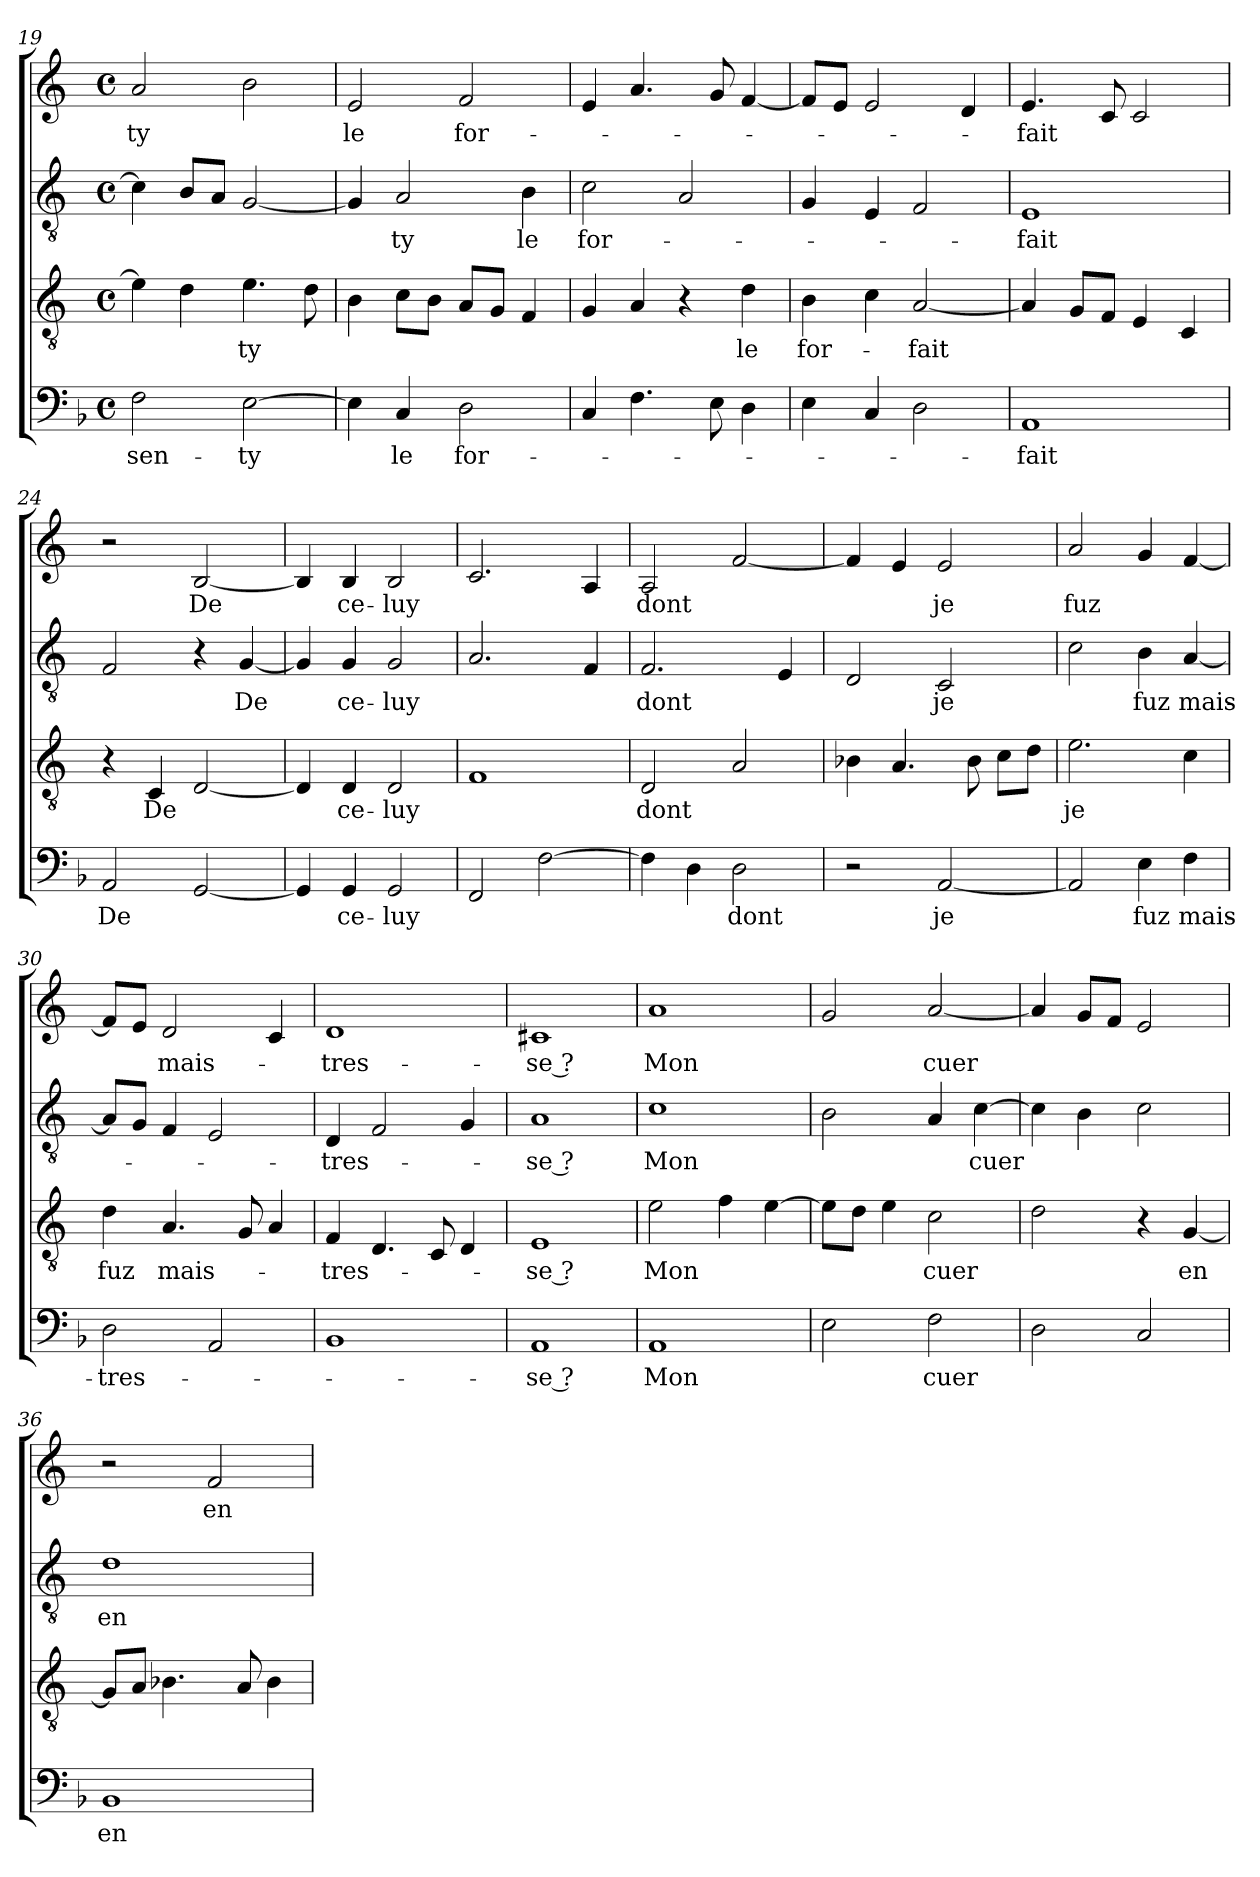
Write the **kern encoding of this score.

**kern	**text	**kern	**text	**kern	**text	**kern	**text
*part4	*part4	*part3	*part3	*part2	*part2	*part1	*part1
*staff4	*staff4	*staff3	*staff3	*staff2	*staff2	*staff1	*staff1
*clefF4	*	*clefGv2	*	*clefGv2	*	*clefG2	*
*	*	*ITrd7c12	*	*ITrd7c12	*	*	*
*k[b-]	*	*k[]	*	*k[]	*	*k[]	*
*M4/4	*	*M4/4	*	*M4/4	*	*M4/4	*
*met(c)	*	*met(c)	*	*met(c)	*	*met(c)	*
=19	=19	=19	=19	=19	=19	=19	=19
2F	-sen-	4E]	.	4C]	.	2a	-ty
.	.	4D	.	8BBL	.	.	.
.	.	.	.	8AAJ	.	.	.
[2E	-ty	4.E	-ty	[2GG	.	2b	.
.	.	8D	.	.	.	.	.
=20	=20	=20	=20	=20	=20	=20	=20
4E]	.	4BB	.	4GG]	.	2e	le
4C	le	8CL	.	2AA	-ty	.	.
.	.	8BBJ	.	.	.	.	.
2D	for-	8AAL	.	.	.	2f	for-
.	.	8GGJ	.	.	.	.	.
.	.	4FF	.	4BB	le	.	.
=21	=21	=21	=21	=21	=21	=21	=21
4C	.	4GG	.	2C	for-	4e	.
4.F	.	4AA	.	.	.	4.a	.
.	.	4r	.	2AA	.	.	.
8E	.	.	.	.	.	8g	.
4D	.	4D	le	.	.	[4f	.
=22	=22	=22	=22	=22	=22	=22	=22
4E	.	4BB	for-	4GG	.	8fL]	.
.	.	.	.	.	.	8eJ	.
4C	.	4C	.	4EE	.	2e	.
2D	.	[2AA	-fait	2FF	.	.	.
.	.	.	.	.	.	4d	.
!!LO:LB:g=z
=23	=23	=23	=23	=23	=23	=23	=23
1AA	-fait	4AA]	.	1EE	-fait	4.e	-fait
.	.	8GGL	.	.	.	.	.
.	.	8FFJ	.	.	.	8c	.
.	.	4EE	.	.	.	2c	.
.	.	4CC	.	.	.	.	.
=24	=24	=24	=24	=24	=24	=24	=24
2AA	De	4r	.	2FF	.	2r	.
.	.	4CC	De	.	.	.	.
[2GG	.	[2DD	.	4r	.	[2B	De
.	.	.	.	[4GG	De	.	.
=25	=25	=25	=25	=25	=25	=25	=25
4GG]	.	4DD]	.	4GG]	.	4B]	.
4GG	ce-	4DD	ce-	4GG	ce-	4B	ce-
2GG	-luy	2DD	-luy	2GG	-luy	2B	-luy
=26	=26	=26	=26	=26	=26	=26	=26
2FF	.	1FF	.	2.AA	.	2.c	.
[2F	.	.	.	.	.	.	.
.	.	.	.	4FF	.	4A	.
=27	=27	=27	=27	=27	=27	=27	=27
4F]	.	2DD	dont	2.FF	dont	2A	dont
4D	.	.	.	.	.	.	.
2D	dont	2AA	.	.	.	[2f	.
.	.	.	.	4EE	.	.	.
=28	=28	=28	=28	=28	=28	=28	=28
2r	.	4BB-X	.	2DD	.	4f]	.
.	.	4.AA	.	.	.	4e	.
[2AA	je	.	.	2CC	je	2e	je
.	.	8BB-	.	.	.	.	.
.	.	8CL	.	.	.	.	.
.	.	8DJ	.	.	.	.	.
!!LO:LB:g=z
=29	=29	=29	=29	=29	=29	=29	=29
2AA]	.	2.E	je	2C	.	2a	fuz
4E	fuz	.	.	4BB	fuz	4g	.
4F	mais-	4C	.	[4AA	mais-	[4f	.
=30	=30	=30	=30	=30	=30	=30	=30
2D	-tres-	4D	fuz	8AAL]	.	8fL]	.
.	.	.	.	8GGJ	.	8eJ	.
.	.	4.AA	mais-	4FF	.	2d	mais-
2AA	.	.	.	2EE	.	.	.
.	.	8GG	.	.	.	.	.
.	.	4AA	.	.	.	4c	.
=31	=31	=31	=31	=31	=31	=31	=31
1BB-	.	4FF	-tres-	4DD	-tres-	1d	-tres-
.	.	4.DD	.	2FF	.	.	.
.	.	8CC	.	.	.	.	.
.	.	4DD	.	4GG	.	.	.
=32	=32	=32	=32	=32	=32	=32	=32
1AA	-se ?	1EE	-se ?	1AA	-se ?	1c#X	-se ?
=33	=33	=33	=33	=33	=33	=33	=33
1AA	Mon	2E	Mon	1C	Mon	1a	Mon
.	.	4F	.	.	.	.	.
.	.	[4E	.	.	.	.	.
=34	=34	=34	=34	=34	=34	=34	=34
2E	.	8EL]	.	2BB	.	2g	.
.	.	8DJ	.	.	.	.	.
.	.	4E	.	.	.	.	.
2F	cuer	2C	cuer	4AA	.	[2a	cuer
.	.	.	.	[4C	cuer	.	.
!!LO:PB:g=z
=35	=35	=35	=35	=35	=35	=35	=35
2D	.	2D	.	4C]	.	4a]	.
.	.	.	.	4BB	.	8gL	.
.	.	.	.	.	.	8fJ	.
2C	.	4r	.	2C	.	2e	.
.	.	[4GG	en	.	.	.	.
=36	=36	=36	=36	=36	=36	=36	=36
1BB-	en	8GGL]	.	1D	en	2r	.
.	.	8AAJ	.	.	.	.	.
.	.	4.BB-X	.	.	.	.	.
.	.	.	.	.	.	2f	en
.	.	8AA	.	.	.	.	.
.	.	4BB-	.	.	.	.	.
=	=	=	=	=	=	=	=
*-	*-	*-	*-	*-	*-	*-	*-
